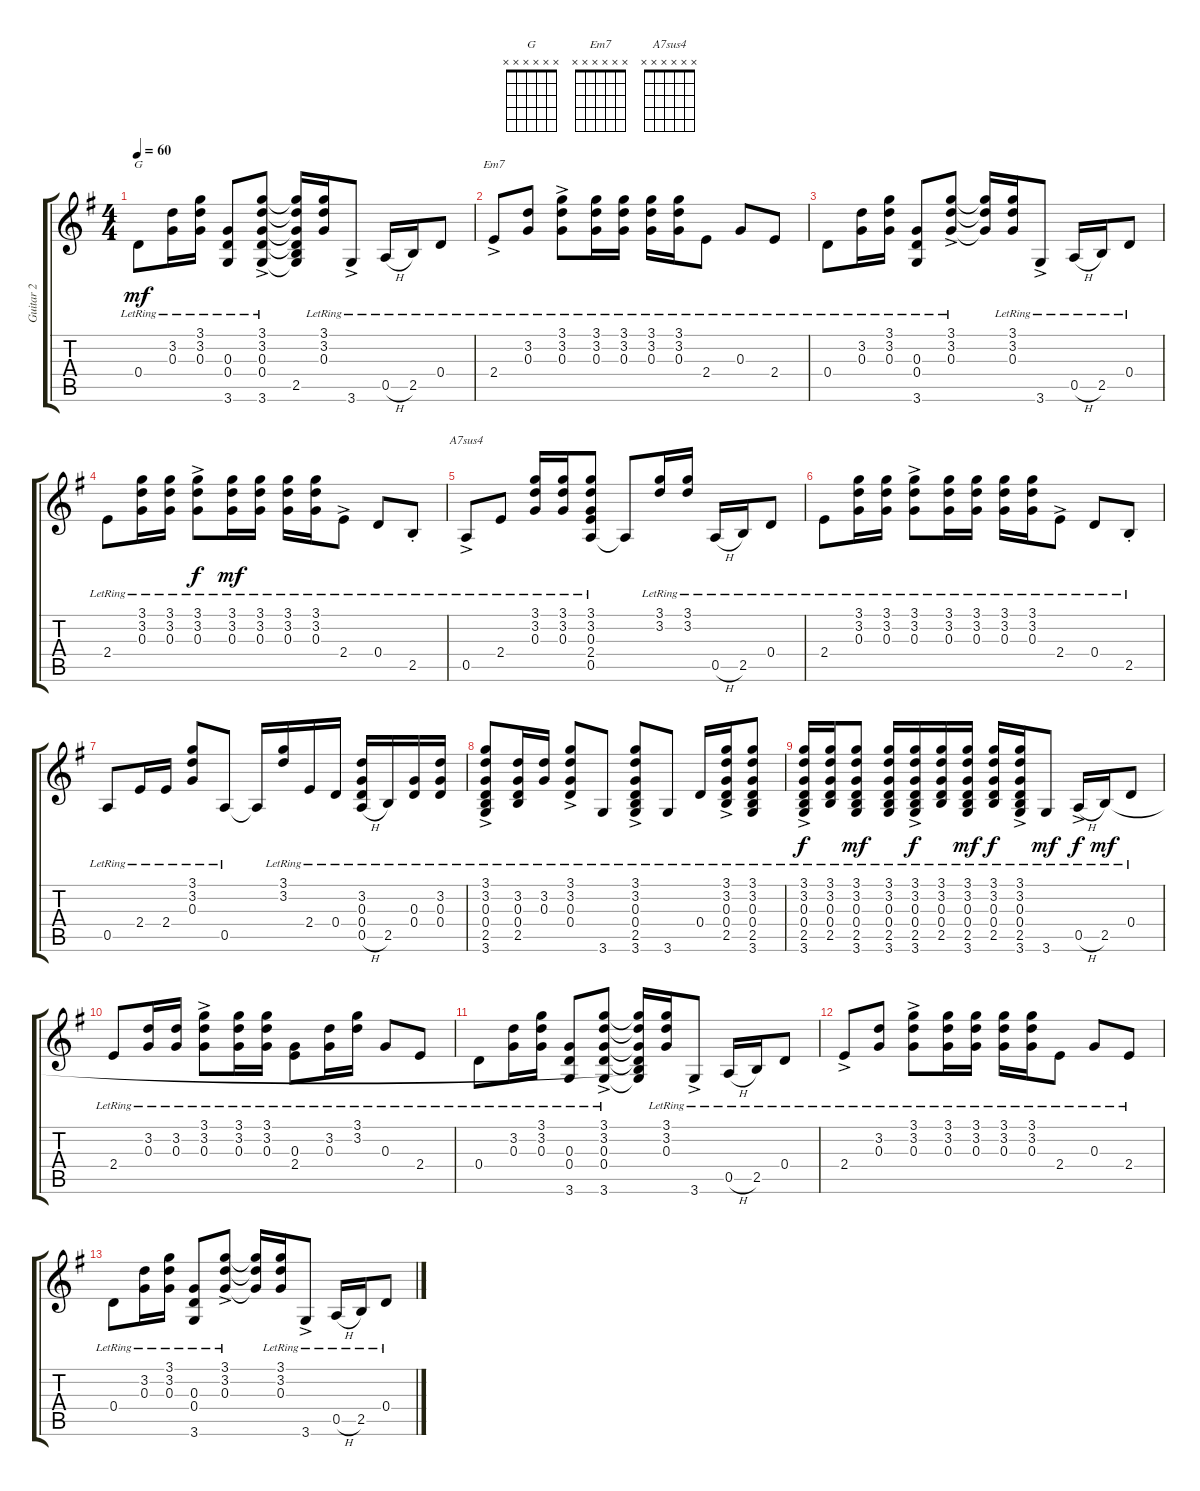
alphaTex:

\track ("Guitar 2" "Guitar 2") {instrument acousticguitarsteel}
\staff {score tabs}
\tuning (E4 B3 G3 D3 A2 E2) {hide}
\chord ("G" x x x x x x)
\chord ("Em7" x x x x x x)
\chord ("A7sus4" x x x x x x)
\ts (4 4)
\tempo 60
\clef g2
\ks g
0.4{lr}.8{ch "G" dy mf} (3.2{lr} 0.3{lr}).16 (3.1{lr} 3.2{lr} 0.3{lr}).16 (0.3{lr} 0.4{lr} 3.6{lr}).8 (3.1{ac lr} 3.2{ac lr} 0.3{ac lr} 0.4{lr} 3.6{lr}).8 (3.1{t} 3.2{t} 0.3{t} 0.4{t} 2.5{t} 3.6{t}).16 (3.1{lr} 3.2{lr} 0.3{lr}).16 3.6{ac lr}.8 0.5{h lr}.16 2.5{lr}.16 0.4{lr}.8 |
2.4{ac lr}.8{ch "Em7"} (3.2{lr} 0.3{lr}).8 (3.1{ac lr} 3.2{ac lr} 0.3{ac lr}).8 (3.1{lr} 3.2{lr} 0.3{lr}).16 (3.1{lr} 3.2{lr} 0.3{lr}).16 (3.1{lr} 3.2{lr} 0.3{lr}).16 (3.1{lr} 3.2{lr} 0.3{lr}).16 2.4{lr}.8 0.3{lr}.8 2.4{lr}.8 |
0.4{lr}.8 (3.2{lr} 0.3{lr}).16 (3.1{lr} 3.2{lr} 0.3{lr}).16 (0.3{lr} 0.4{lr} 3.6{lr}).8 (3.1{ac lr} 3.2{ac lr} 0.3{ac lr}).8 (3.1{t} 3.2{t} 0.3{t}).16 (3.1{lr} 3.2{lr} 0.3{lr}).16 3.6{ac lr}.8 0.5{h lr}.16 2.5{lr}.16 0.4{lr}.8 |
2.4{lr}.8 (3.1{lr} 3.2{lr} 0.3{lr}).16 (3.1{lr} 3.2{lr} 0.3{lr}).16 (3.1{ac lr} 3.2{ac lr} 0.3{ac lr}).8{dy f} (3.1{lr} 3.2{lr} 0.3{lr}).16{dy mf} (3.1{lr} 3.2{lr} 0.3{lr}).16 (3.1{lr} 3.2{lr} 0.3{lr}).16 (3.1{lr} 3.2{lr} 0.3{lr}).16 2.4{ac lr}.8 0.4{lr}.8 2.5{st lr}.8 |
0.5{ac lr}.8{ch "A7sus4"} 2.4{lr}.8 (3.1{lr} 3.2{lr} 0.3{lr}).16 (3.1{lr} 3.2{lr} 0.3{lr}).16 (3.1{lr} 3.2{lr} 0.3{lr} 2.4{lr} 0.5{lr}).8 0.5{t}.8 (3.1{lr} 3.2{lr}).16 (3.1{lr} 3.2{lr}).16 0.5{h lr}.16 2.5{lr}.16 0.4{lr}.8 |
2.4{lr}.8 (3.1{lr} 3.2{lr} 0.3{lr}).16 (3.1{lr} 3.2{lr} 0.3{lr}).16 (3.1{ac lr} 3.2{ac lr} 0.3{ac lr}).8 (3.1{lr} 3.2{lr} 0.3{lr}).16 (3.1{lr} 3.2{lr} 0.3{lr}).16 (3.1{lr} 3.2{lr} 0.3{lr}).16 (3.1{lr} 3.2{lr} 0.3{lr}).16 2.4{ac lr}.8 0.4{lr}.8 2.5{st lr}.8 |
0.5{lr}.8 2.4{lr}.16 2.4{lr}.16 (3.1{lr} 3.2{lr} 0.3{lr}).8 0.5{lr}.8 0.5{t}.16 (3.1{lr} 3.2{lr}).16 2.4{lr}.16 0.4{lr}.16 (3.2{lr} 0.3{lr} 0.4{lr} 0.5{h lr}).16 2.5{lr}.16 (0.3{lr} 0.4{lr}).16 (3.2{lr} 0.3{lr} 0.4{lr}).16 |
(3.1{ac lr} 3.2{ac lr} 0.3{ac lr} 0.4{ac lr} 2.5{ac lr} 3.6{ac lr}).8 (3.2{lr} 0.3{lr} 0.4{lr} 2.5{lr}).16 (3.2{lr} 0.3{lr}).16 (3.1{ac lr} 3.2{ac lr} 0.3{ac lr} 0.4{ac lr}).8 3.6{lr}.8 (3.1{ac lr} 3.2{ac lr} 0.3{ac lr} 0.4{ac lr} 2.5{ac lr} 3.6{ac lr}).8 3.6{lr}.8 0.4{lr}.16 (3.1{ac lr} 3.2{ac lr} 0.3{ac lr} 0.4{ac lr} 2.5{ac lr}).16 (3.1{lr} 3.2{lr} 0.3{lr} 0.4{lr} 2.5{lr} 3.6{lr}).8 |
(3.1{ac lr} 3.2{ac lr} 0.3{ac lr} 0.4{ac lr} 2.5{ac lr} 3.6{ac lr}).16{dy f} (3.1{lr} 3.2{lr} 0.3{lr} 0.4{lr} 2.5).16 (3.1 3.2 0.3 0.4 2.5 3.6{lr}).8{dy mf} (3.1 3.2 0.3 0.4{lr} 2.5 3.6).16 (3.1{ac lr} 3.2{ac lr} 0.3{ac lr} 0.4{ac lr} 2.5{ac lr} 3.6).16{dy f} (3.1{lr} 3.2{lr} 0.3{lr} 0.4{lr} 2.5{lr}).16 (3.1{lr} 3.2{lr} 0.3{lr} 0.4{lr} 2.5{lr} 3.6{lr}).16{dy mf} (3.1{lr} 3.2{lr} 0.3{lr} 0.4{lr} 2.5).16{dy f} (3.1{ac lr} 3.2{ac lr} 0.3{ac lr} 0.4{ac lr} 2.5 3.6).16 3.6{lr}.8{dy mf} 0.5{h ac lr}.16{dy f} 2.5{lr}.16{dy mf} 0.4{lr}.8 |
2.4{lr}.8{volume 0} (3.2{lr} 0.3{lr}).16 (3.2{lr} 0.3{lr}).16 (3.1{ac lr} 3.2{ac lr} 0.3{ac lr}).8 (3.1{lr} 3.2{lr} 0.3{lr}).16 (3.1{lr} 3.2{lr} 0.3{lr}).16 (0.3{lr} 2.4{lr}).8 (3.2{lr} 0.3{lr}).16 (3.1{lr} 3.2{lr}).16 0.3{lr}.8 2.4{lr}.8 |
0.4{lr}.8 (3.2{lr} 0.3{lr}).16 (3.1{lr} 3.2{lr} 0.3{lr}).16 (0.3{lr} 0.4{lr} 3.6{lr}).8 (3.1{ac lr} 3.2{ac lr} 0.3{ac lr} 0.4{lr} 3.6{lr}).8 (3.1{t} 3.2{t} 0.3{t} 0.4{t} 2.5{t} 3.6{t}).16 (3.1{lr} 3.2{lr} 0.3{lr}).16 3.6{ac lr}.8 0.5{h lr}.16 2.5{lr}.16 0.4{lr}.8 |
2.4{ac lr}.8 (3.2{lr} 0.3{lr}).8 (3.1{ac lr} 3.2{ac lr} 0.3{ac lr}).8 (3.1{lr} 3.2{lr} 0.3{lr}).16 (3.1{lr} 3.2{lr} 0.3{lr}).16 (3.1{lr} 3.2{lr} 0.3{lr}).16 (3.1{lr} 3.2{lr} 0.3{lr}).16 2.4{lr}.8 0.3{lr}.8 2.4{lr}.8 |
0.4{lr}.8 (3.2{lr} 0.3{lr}).16 (3.1{lr} 3.2{lr} 0.3{lr}).16 (0.3{lr} 0.4{lr} 3.6{lr}).8 (3.1{ac lr} 3.2{ac lr} 0.3{ac lr}).8 (3.1{t} 3.2{t} 0.3{t}).16 (3.1{lr} 3.2{lr} 0.3{lr}).16 3.6{ac lr}.8 0.5{h lr}.16 2.5{lr}.16 0.4{lr}.8
